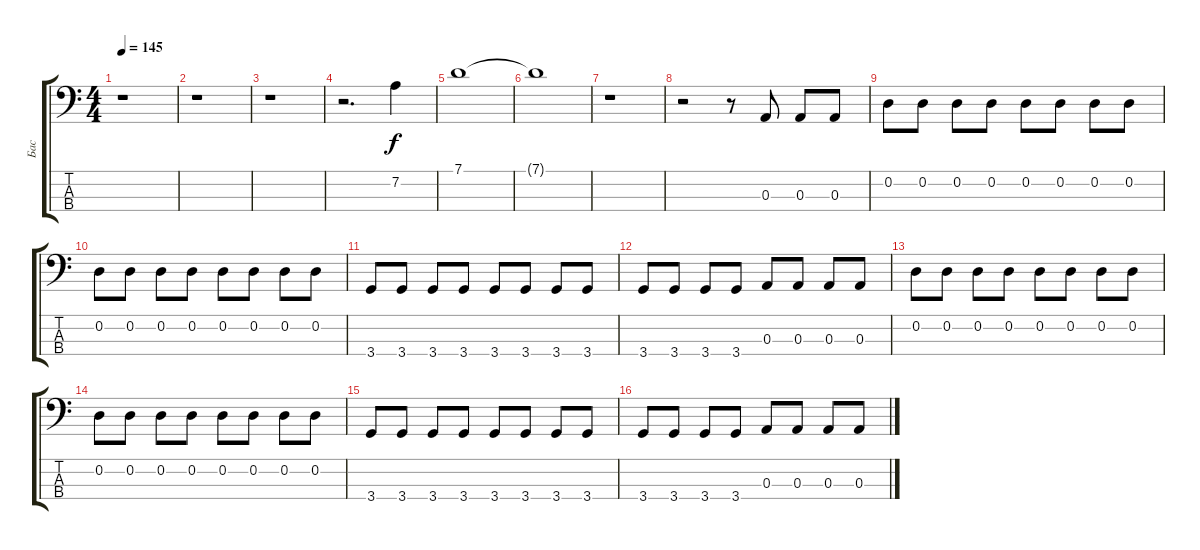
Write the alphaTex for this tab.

\track ("Бас" "Бас") {instrument slapbass2}
\staff {score tabs}
\tuning (G2 D2 A1 E1) {hide}
\ts (4 4)
\tempo 145
\clef f4
\ks c
r.1{dy f instrument slapbass2} |
r.1 |
r.1 |
r.2{d} 7.2.4 |
7.1.1 |
7.1{t}.1 |
r.1 |
r.2 r.8 0.3.8 0.3.8 0.3.8 |
0.2.8 0.2.8 0.2.8 0.2.8 0.2.8 0.2.8 0.2.8 0.2.8 |
0.2.8 0.2.8 0.2.8 0.2.8 0.2.8 0.2.8 0.2.8 0.2.8 |
3.4.8 3.4.8 3.4.8 3.4.8 3.4.8 3.4.8 3.4.8 3.4.8 |
3.4.8 3.4.8 3.4.8 3.4.8 0.3.8 0.3.8 0.3.8 0.3.8 |
0.2.8 0.2.8 0.2.8 0.2.8 0.2.8 0.2.8 0.2.8 0.2.8 |
0.2.8 0.2.8 0.2.8 0.2.8 0.2.8 0.2.8 0.2.8 0.2.8 |
3.4.8 3.4.8 3.4.8 3.4.8 3.4.8 3.4.8 3.4.8 3.4.8 |
3.4.8 3.4.8 3.4.8 3.4.8 0.3.8 0.3.8 0.3.8 0.3.8
